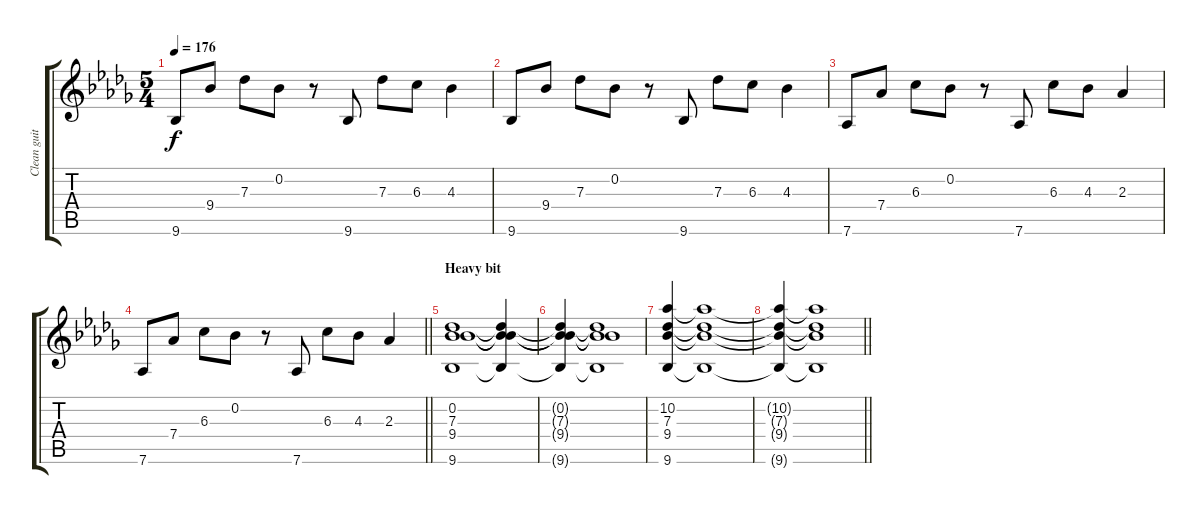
\track ("Clean guitar" "Clean guit") {instrument acousticguitarsteel}
\staff {score tabs}
\tuning (Eb4 Bb3 Gb3 Db3 Ab2 Db2) {hide}
\ts (5 4)
\tempo 176
\clef g2
\ks db
9.6.8{dy f} 9.4.8 7.3.8 0.2.8 r.8 9.6.8 7.3.8 6.3.8 4.3.4 |
9.6.8 9.4.8 7.3.8 0.2.8 r.8 9.6.8 7.3.8 6.3.8 4.3.4 |
7.6.8 7.4.8 6.3.8 0.2.8 r.8 7.6.8 6.3.8 4.3.8 2.3.4 |
\barLineRight lightlight
7.6.8 7.4.8 6.3.8 0.2.8 r.8 7.6.8 6.3.8 4.3.8 2.3.4 |
\section ("" "Heavy bit")
(0.2 7.3 9.4 9.6).1 (0.2{t} 7.3{t} 9.4{t} 9.6{t}).4 |
(0.2{t} 7.3{t} 9.4{t} 9.6{t}).4 (0.2{t} 7.3{t} 9.4{t} 9.6{t}).1 |
(10.2 7.3 9.4 9.6).4 (10.2{t} 7.3{t} 9.4{t} 9.6{t}).1 |
\barLineRight lightlight
(10.2{t} 7.3{t} 9.4{t} 9.6{t}).4 (10.2{t} 7.3{t} 9.4{t} 9.6{t}).1
